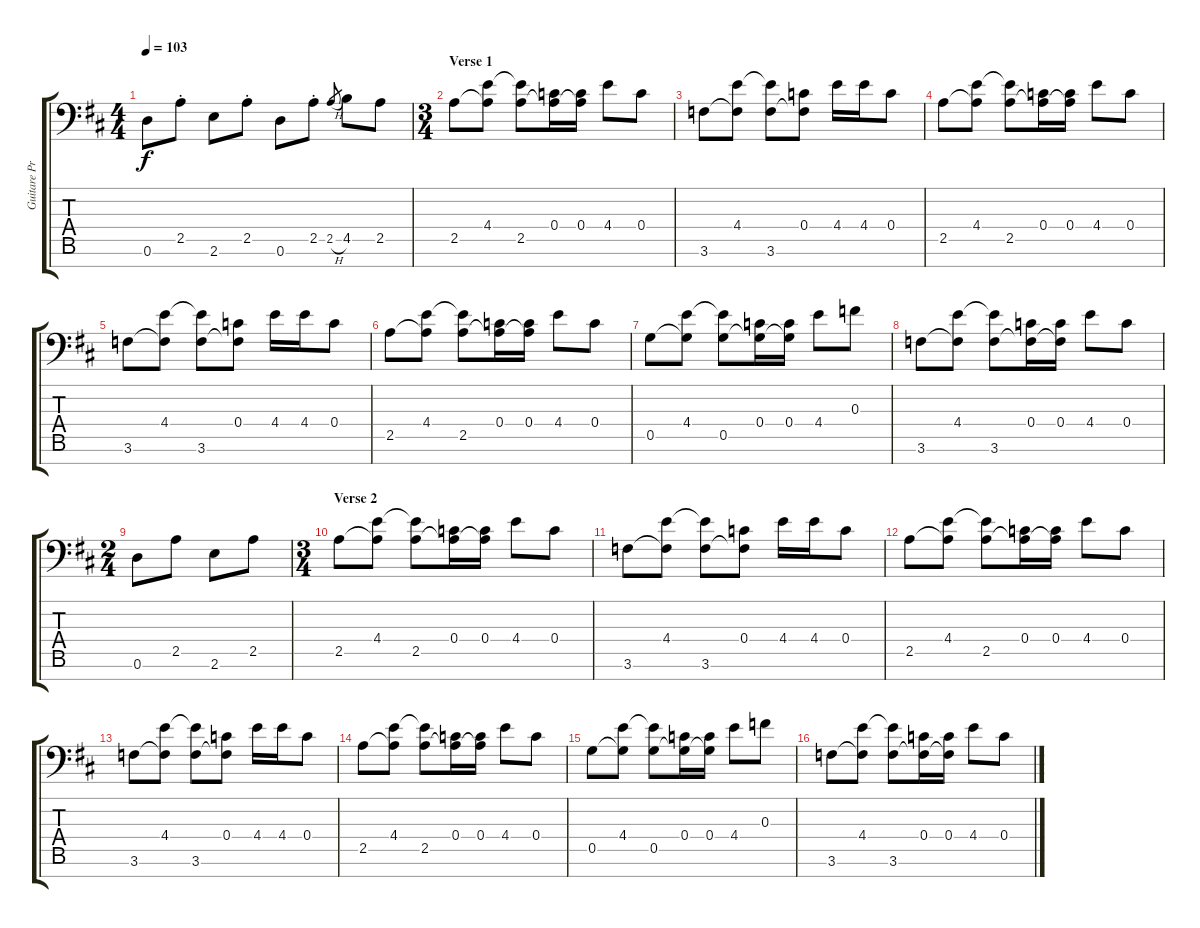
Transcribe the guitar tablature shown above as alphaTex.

\track ("Guitare Prin." "Guitare Pr") {instrument electricguitarclean}
\staff {score tabs}
\tuning (D4 A3 F3 C3 G2 D2 A1) {hide}
\ts (4 4)
\tempo 103
\clef f4
\ks bminor
0.6.8{dy f} 2.5{st}.8 2.6.8 2.5{st}.8 0.6.8 2.5{st}.8 2.5{h}.8{gr} 4.5.8 2.5.8 |
\ts (3 4)
\section ("" "Verse 1")
2.5.8 (4.4 2.5{t}).8 (4.4{t} 2.5).8 (0.4 2.5{t}).16 (0.4 2.5{t}).16 4.4.8 0.4.8 |
3.6.8 (4.4 3.6{t}).8 (4.4{t} 3.6).8 (0.4 3.6{t}).8 4.4.16 4.4.16 0.4.8 |
2.5.8 (4.4 2.5{t}).8 (4.4{t} 2.5).8 (0.4 2.5{t}).16 (0.4 2.5{t}).16 4.4.8 0.4.8 |
3.6.8 (4.4 3.6{t}).8 (4.4{t} 3.6).8 (0.4 3.6{t}).8 4.4.16 4.4.16 0.4.8 |
2.5.8 (4.4 2.5{t}).8 (4.4{t} 2.5).8 (0.4 2.5{t}).16 (0.4 2.5{t}).16 4.4.8 0.4.8 |
0.5.8 (4.4 0.5{t}).8 (4.4{t} 0.5).8 (0.4 0.5{t}).16 (0.4 0.5{t}).16 4.4.8 0.3.8 |
3.6.8 (4.4 3.6{t}).8 (4.4{t} 3.6).8 (0.4 3.6{t}).16 (0.4 3.6{t}).16 4.4.8 0.4.8 |
\ts (2 4)
0.6.8 2.5.8 2.6.8 2.5.8 |
\ts (3 4)
\section ("" "Verse 2")
2.5.8 (4.4 2.5{t}).8 (4.4{t} 2.5).8 (0.4 2.5{t}).16 (0.4 2.5{t}).16 4.4.8 0.4.8 |
3.6.8 (4.4 3.6{t}).8 (4.4{t} 3.6).8 (0.4 3.6{t}).8 4.4.16 4.4.16 0.4.8 |
2.5.8 (4.4 2.5{t}).8 (4.4{t} 2.5).8 (0.4 2.5{t}).16 (0.4 2.5{t}).16 4.4.8 0.4.8 |
3.6.8 (4.4 3.6{t}).8 (4.4{t} 3.6).8 (0.4 3.6{t}).8 4.4.16 4.4.16 0.4.8 |
2.5.8 (4.4 2.5{t}).8 (4.4{t} 2.5).8 (0.4 2.5{t}).16 (0.4 2.5{t}).16 4.4.8 0.4.8 |
0.5.8 (4.4 0.5{t}).8 (4.4{t} 0.5).8 (0.4 0.5{t}).16 (0.4 0.5{t}).16 4.4.8 0.3.8 |
3.6.8 (4.4 3.6{t}).8 (4.4{t} 3.6).8 (0.4 3.6{t}).16 (0.4 3.6{t}).16 4.4.8 0.4.8
